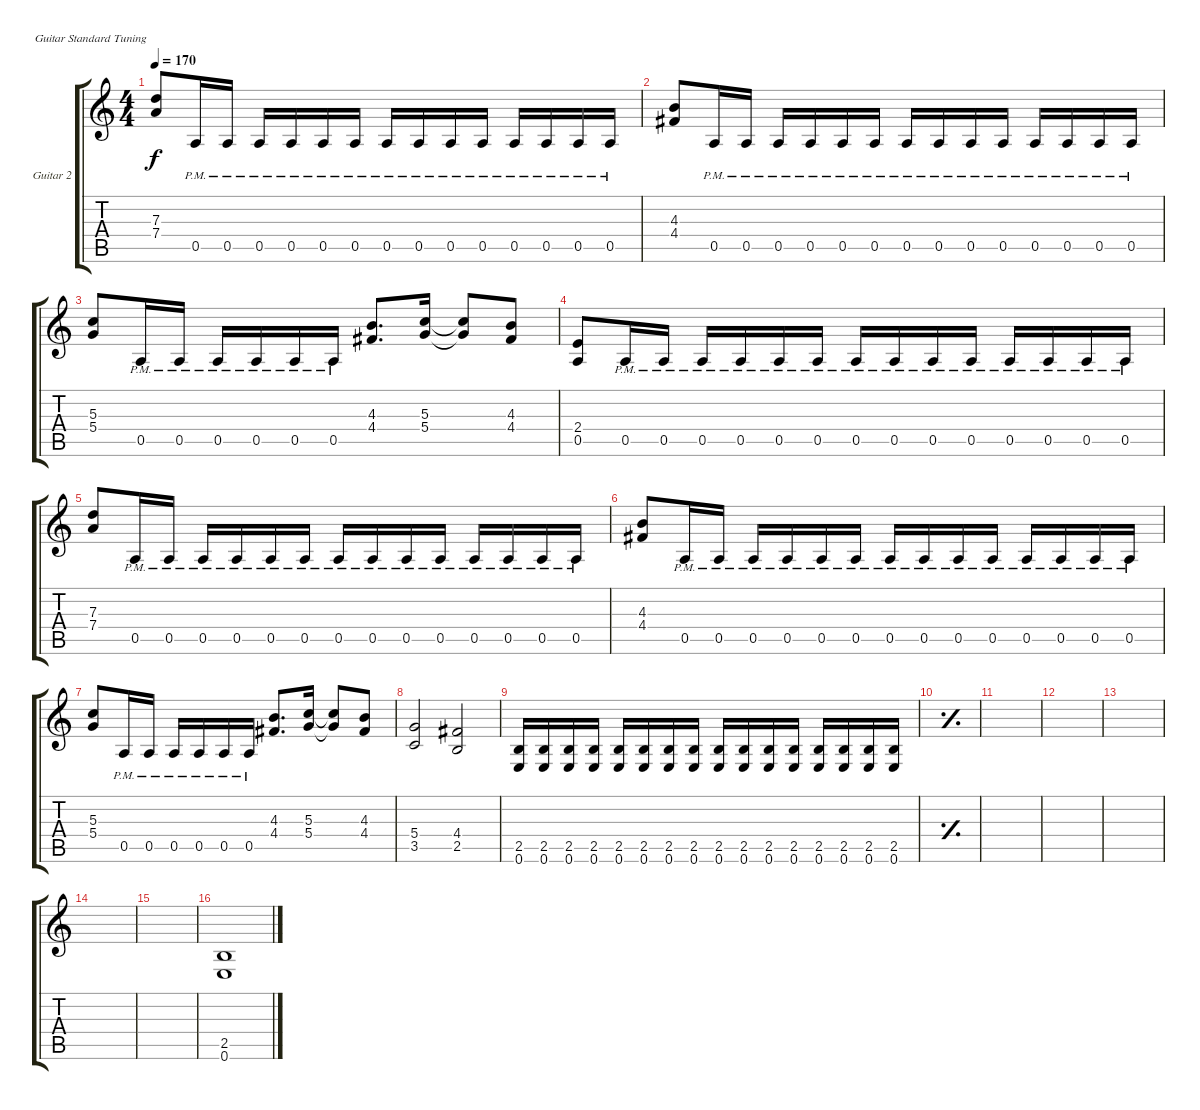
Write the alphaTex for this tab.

\bracketExtendMode groupsimilarinstruments
\firstSystemTrackNameOrientation horizontal
\otherSystemsTrackNameOrientation horizontal
\track ("Guitar 2" "Guitar 2") {instrument distortionguitar}
\staff {score tabs}
\tuning (E4 B3 G3 D3 A2 E2)
\ts (4 4)
\tempo 170
\clef g2
\ks c
(7.3 7.4).8{dy f} 0.5{pm}.16 0.5{pm}.16 0.5{pm}.16 0.5{pm}.16 0.5{pm}.16 0.5{pm}.16 0.5{pm}.16 0.5{pm}.16 0.5{pm}.16 0.5{pm}.16 0.5{pm}.16 0.5{pm}.16 0.5{pm}.16 0.5{pm}.16 |
(4.3 4.4).8 0.5{pm}.16 0.5{pm}.16 0.5{pm}.16 0.5{pm}.16 0.5{pm}.16 0.5{pm}.16 0.5{pm}.16 0.5{pm}.16 0.5{pm}.16 0.5{pm}.16 0.5{pm}.16 0.5{pm}.16 0.5{pm}.16 0.5{pm}.16 |
(5.3 5.4).8 0.5{pm}.16 0.5{pm}.16 0.5{pm}.16 0.5{pm}.16 0.5{pm}.16 0.5{pm}.16 (4.3 4.4).8{d} (5.3 5.4).16 (5.3{t} 5.4{t}).8 (4.3 4.4).8 |
(2.4 0.5).8 0.5{pm}.16 0.5{pm}.16 0.5{pm}.16 0.5{pm}.16 0.5{pm}.16 0.5{pm}.16 0.5{pm}.16 0.5{pm}.16 0.5{pm}.16 0.5{pm}.16 0.5{pm}.16 0.5{pm}.16 0.5{pm}.16 0.5{pm}.16 |
(7.3 7.4).8 0.5{pm}.16 0.5{pm}.16 0.5{pm}.16 0.5{pm}.16 0.5{pm}.16 0.5{pm}.16 0.5{pm}.16 0.5{pm}.16 0.5{pm}.16 0.5{pm}.16 0.5{pm}.16 0.5{pm}.16 0.5{pm}.16 0.5{pm}.16 |
(4.3 4.4).8 0.5{pm}.16 0.5{pm}.16 0.5{pm}.16 0.5{pm}.16 0.5{pm}.16 0.5{pm}.16 0.5{pm}.16 0.5{pm}.16 0.5{pm}.16 0.5{pm}.16 0.5{pm}.16 0.5{pm}.16 0.5{pm}.16 0.5{pm}.16 |
(5.3 5.4).8 0.5{pm}.16 0.5{pm}.16 0.5{pm}.16 0.5{pm}.16 0.5{pm}.16 0.5{pm}.16 (4.3 4.4).8{d} (5.3 5.4).16 (5.3{t} 5.4{t}).8 (4.3 4.4).8 |
(5.4 3.5).2 (4.4 2.5).2 |
(2.5 0.6).16 (2.5 0.6).16 (2.5 0.6).16 (2.5 0.6).16 (2.5 0.6).16 (2.5 0.6).16 (2.5 0.6).16 (2.5 0.6).16 (2.5 0.6).16 (2.5 0.6).16 (2.5 0.6).16 (2.5 0.6).16 (2.5 0.6).16 (2.5 0.6).16 (2.5 0.6).16 (2.5 0.6).16 |
\simile simple
|
|
|
|
|
|
\simile none
(2.5 0.6).1
